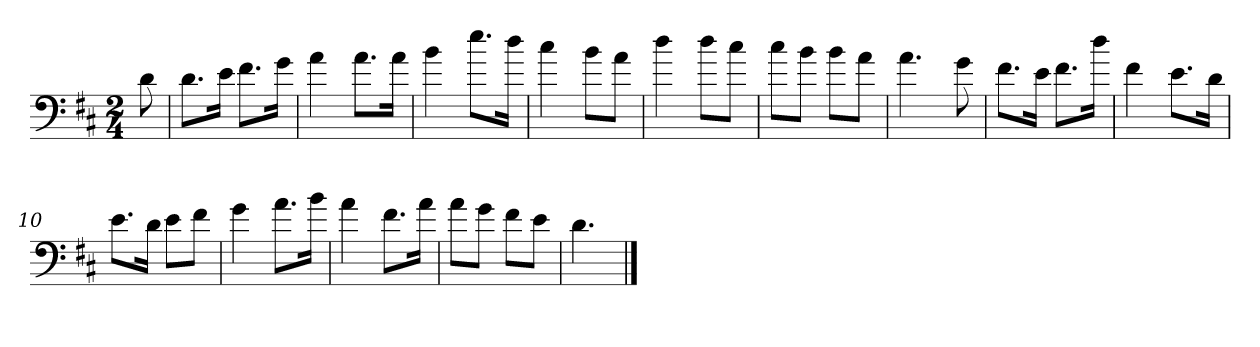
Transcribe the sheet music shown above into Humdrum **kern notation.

**kern
*part1
*staff1
*clefF4
*k[f#c#]
*D:
*M2/4
=
8d
=1
8.d\L
16e\Jk
8.f#\L
16g\Jk
=2
4a
8.a\L
16a\Jk
=3
4b
8.ee\L
16dd\Jk
=4
4cc#
8b\L
8a\J
=5
4dd
8dd\L
8cc#\J
=6
8cc#\L
8b\J
8b\L
8a\J
=7
4.a
8g
=8
8.f#\L
16e\Jk
8.f#\L
16dd\Jk
=9
4f#
8.e\L
16d\Jk
=10
8.e\L
16d\Jk
8e\L
8f#\J
=11
4g
8.a\L
16b\Jk
=12
4a
8.f#\L
16a\Jk
=13
8a\L
8g\J
8f#\L
8e\J
=14
4.d
==
*-
